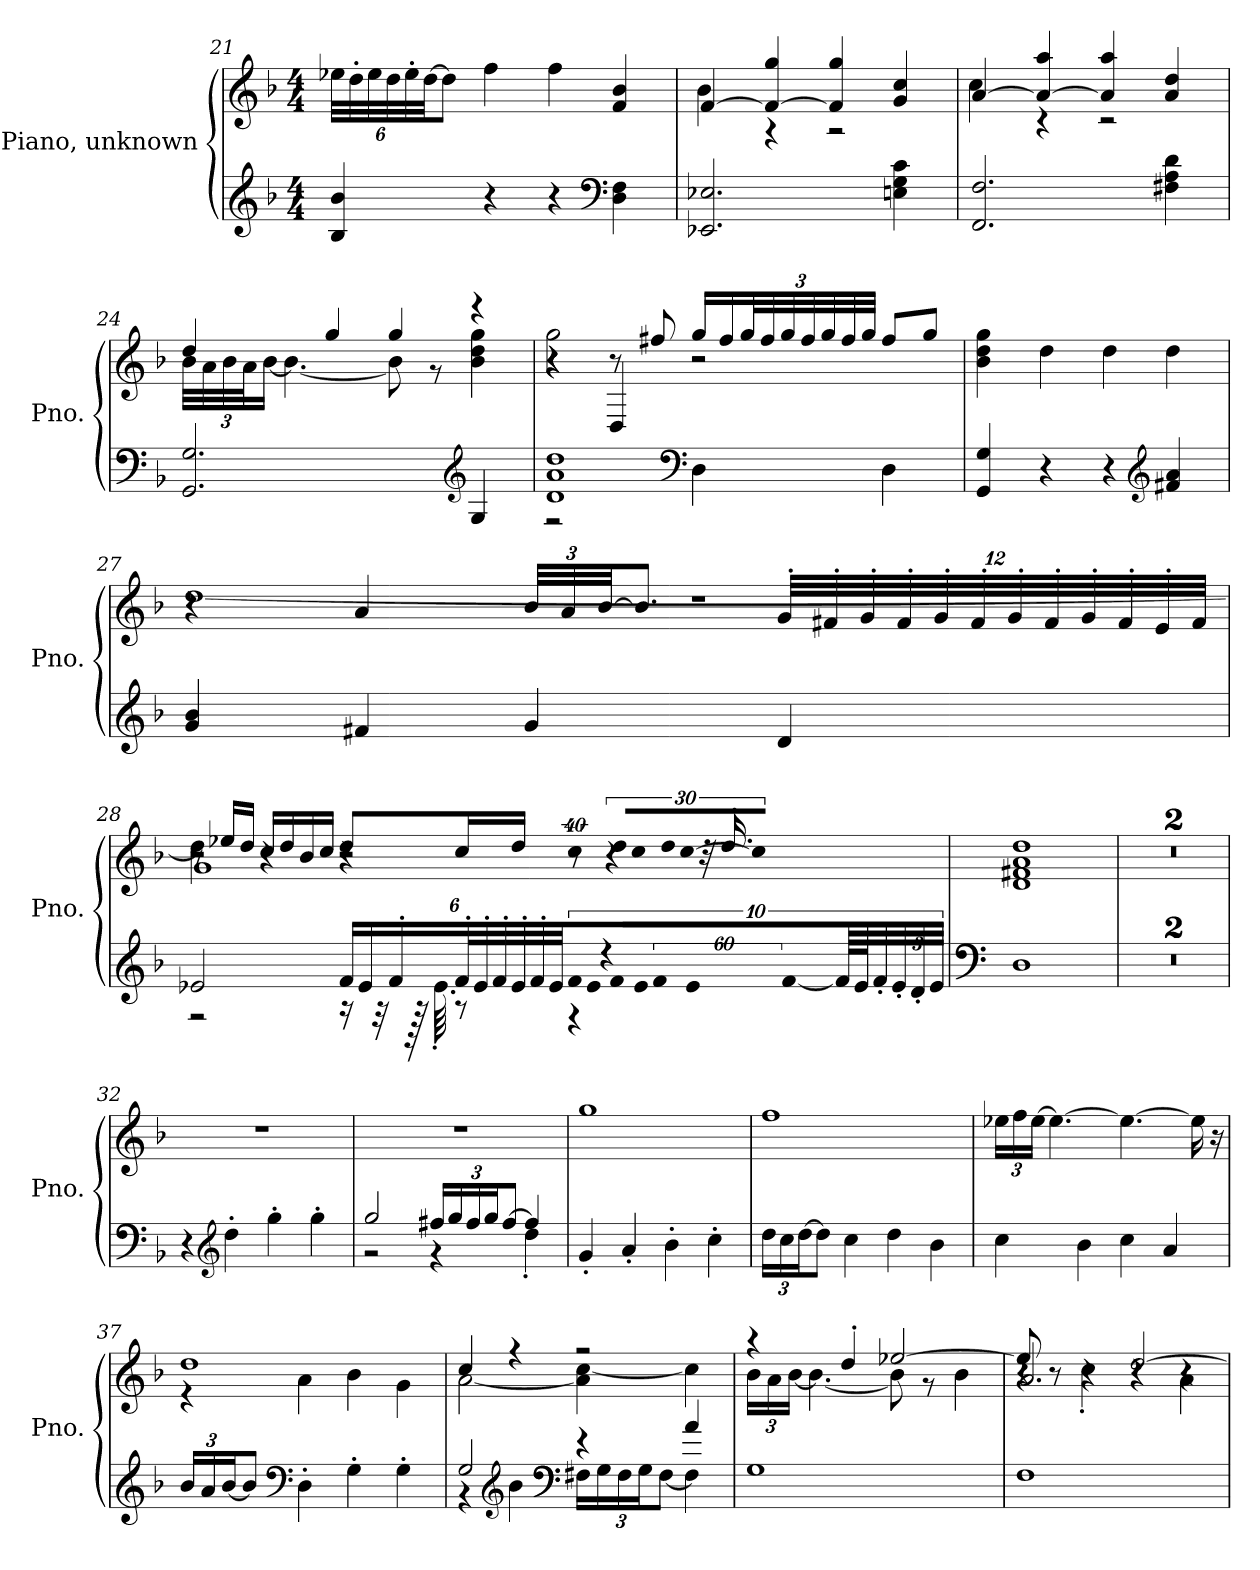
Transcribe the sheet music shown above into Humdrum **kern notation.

**kern	**kern
*part1	*part1
*staff2	*staff1
*I"Piano, unknown	*
*I'Pno.	*
*clefG2	*clefG2
*k[b-]	*k[b-]
*M4/4	*M4/4
*	*Xbrackettup
=21	=21
4B-/ 4b-/	48ee-X\LLL
.	48dd'\
.	48ee-\
.	48dd\
.	48ee-'\
.	[48dd\JJ
.	8dd\J]
4r	4ff\
4r	4ff\
*clefF4	*
4D\ 4F\	4f/ 4b-/
!!LO:LB:g=z
=22	=22
*	*^
2.EE-X/ 2.E-X/	[4f/	4b-\
.	4f/_ 4gg/	4r
.	4f/] 4gg/	2r
4En\ 4G\ 4c\	4g/ 4cc/	.
=23	=23	=23
2.FF/ 2.F/	[4a/	4cc\
.	4a/_ 4aa/	4r
.	4a/] 4aa/	2r
4F#X\ 4A\ 4d\	4a/ 4dd/	.
=24	=24	=24
2.GG/ 2.G/	4dd/	48b-\LLL
.	.	48a\
.	.	48b-\
.	.	48a\J
.	.	[24b-\JJ
.	.	4.b-\_
.	4gg/	.
.	4gg/	8b-\]
.	.	8r
*clefG2	*	*
4G/	4r	4b-\ 4dd\ 4gg\
=25	=25	=25
*^	*	*^
1d 1a 1dd	2r	4r	2gg\	4r
.	.	8r	.	4D/
.	.	8ff#X/	.	.
*clefF4	*	*	*	*
.	4D\	16gg/LL	2r	2r
.	.	24ff#/	.	.
.	.	48gg/L	.	.
.	.	48ff#/	.	.
.	.	48gg/	.	.
.	.	48ff#/	.	.
.	.	48gg/	.	.
.	.	48ff#/	.	.
.	.	48gg/JJJ	.	.
.	4D\	8ff#/L	.	.
.	.	8gg/J	.	.
*v	*v	*	*	*
*	*v	*v	*v
!!LO:LB:g=z
=26	=26
4GG/ 4G/	4b-\ 4dd\ 4gg\
4r	4dd\
4r	4dd\
*clefG2	*
4f#X/ 4a/	4dd\
=27	=27
*	*^
*	*	*^
4g/ 4b-/	1r	[1dd	4r
4f#X/	.	.	4a/
4g/	.	.	48b-/LLL
.	.	.	48a/
.	.	.	[48b-/JJ
.	.	.	8.b-/J]
4d/	.	.	48g'/LLL
.	.	.	48f#X'/
.	.	.	48g'/
.	.	.	48f#'/
.	.	.	48g'/
.	.	.	48f#'/
.	.	.	48g'/
.	.	.	48f#'/
.	.	.	48g'/
.	.	.	48f#'/
.	.	.	48e'/
.	.	.	48f#/JJJ
!!LO:LB:g=z
=28	=28	=28	=28
*^	*	*	*^
2e-X/	2r	2r	4dd\]	8r	1g
.	.	.	.	16ee-X/LL	.
.	.	.	.	16dd/JJ	.
.	.	.	4r	16cc/LL	.
.	.	.	.	16dd/	.
.	.	.	.	16b-/	.
.	.	.	.	16cc/JJ	.
*Xbrackettup	*	*	*	*	*
24f/LL	16r	4r	2r	8dd/L	.
24e-/	.	.	.	.	.
.	32r	.	.	.	.
24f'/	.	.	.	.	.
.	128r	.	.	.	.
.	64.e-'\	.	.	.	.
48f'/L	8r	.	.	16cc/L	.
48e-'/	.	.	.	.	.
48f'/	.	.	.	.	.
48e-'/	.	.	.	16dd/JJ	.
48f'/	.	.	.	.	.
48e-/	.	.	.	.	.
*brackettup	*	*	*	*	*
!LO:N:vis=64	!	!	!	!	!
*	*	*	*	*brackettup	*
!	!	!	!	!LO:N:vis=32	!
640%9f/L	4r	8r	.	640%23cc/	.
!LO:N:vis=64	!	!	!	!	!
640%9e-/JJJJ	.	.	.	.	.
!LO:N:vis=64	!	!	!	!	!
640%9r	.	.	.	.	.
!	!	!	!	!LO:N:vis=128	!
.	.	.	.	1920%17r	.
!LO:N:vis=64	!	!	!	!	!
640%9f/LLLL	.	.	.	.	.
!	!	!	!	!LO:N:vis=256	!
.	.	.	.	1920%17dd/KLLLL	.
!	!	!	!	!LO:N:vis=64	!
.	.	.	.	960%17cc/	.
!LO:N:vis=64	!	!	!	!	!
640%9e-/J	.	.	.	.	.
!LO:N:vis=32	!	!	!	!	!
1920%53f/	.	.	.	.	.
!	!	!	!	!LO:N:vis=64	!
.	.	.	.	960%17dd/J	.
!	!	!	!	!LO:N:vis=32	!
.	.	.	.	[640%23cc/JJ	.
!LO:N:vis=64	!	!	!	!	!
640%9e-/L	.	.	.	.	.
!LO:N:vis=64	!	!	!	!	!
[640%9f/	.	.	.	.	.
.	.	32r	.	8cc/J]	.
64f/]	.	.	.	.	.
64e-/J	.	.	.	.	.
.	.	16.dd'/	.	.	.
32f'/	.	.	.	.	.
*Xbrackettup	*	*	*	*	*
48e-'/	.	.	.	.	.
48d'/	.	.	.	.	.
48e-/JJJ	.	.	.	.	.
.	960ryy	960ryy	960ryy	960ryy	960ryy
*v	*v	*	*	*	*
*	*v	*v	*v	*v
=29	=29
*clefF4	*
1D	1d 1f#X 1a 1dd
=30	=30
1r	1r
=31	=31
1r	1r
!!LO:LB:g=z
=32	=32
4r	1r
*clefG2	*
4dd'\	.
4gg'\	.
4gg'\	.
=33	=33
*^	*
2gg/	2r	1r
24ff#X/LL	4r	.
24gg/	.	.
24ff#/	.	.
24gg/J	.	.
[12ff#/J	.	.
4ff#/]	4dd'\	.
*v	*v	*
=34	=34
4g'/	1gg
4a'/	.
4b-'\	.
4cc'\	.
=35	=35
24dd\LL	1ff
24cc\	.
[24dd\J	.
8dd\J]	.
4cc\	.
4dd\	.
4b-\	.
=36	=36
*	*Xbrackettup
4cc\	24ee-X\LL
.	24ff\
.	[24ee-\JJ
.	4.ee-\_
4b-\	.
4cc\	4.ee-\_
4a/	.
.	16ee-\]
.	16r
!!LO:PB:g=z
=37	=37
*	*^
24b-/LL	1dd	4r
24a/	.	.
[24b-/J	.	.
8b-/J]	.	.
*clefF4	*	*
4D'\	.	4a\
4G'\	.	4b-\
4G'\	.	4g\
=38	=38	=38
*^	*	*
2G/	4r	4cc/	[2a\
*clefG2	*	*	*
.	4b-\	4r	.
*clefF4	*	*	*
4r	24F#X\LL	2r	4a\] [4cc\
.	24G\	.	.
.	24F#\	.	.
.	24G\J	.	.
.	[12F#\J	.	.
4a/	4F#\]	.	4cc\]
*v	*v	*	*
=39	=39	=39
1G	4r	24b-\LL
.	.	24a\
.	.	[24b-\JJ
.	.	4.b-\_
.	4dd'/	.
.	[2ee-X/	8b-\]
.	.	8r
.	.	4b-\
=40	=40	=40
*	*	*^
1F	8ee-/]	4r	2.a/
.	8r	.	.
.	4r	4cc'\	.
.	[2dd/	4r	.
.	.	4a\	4r
*	*v	*v	*v
=	=
*-	*-
